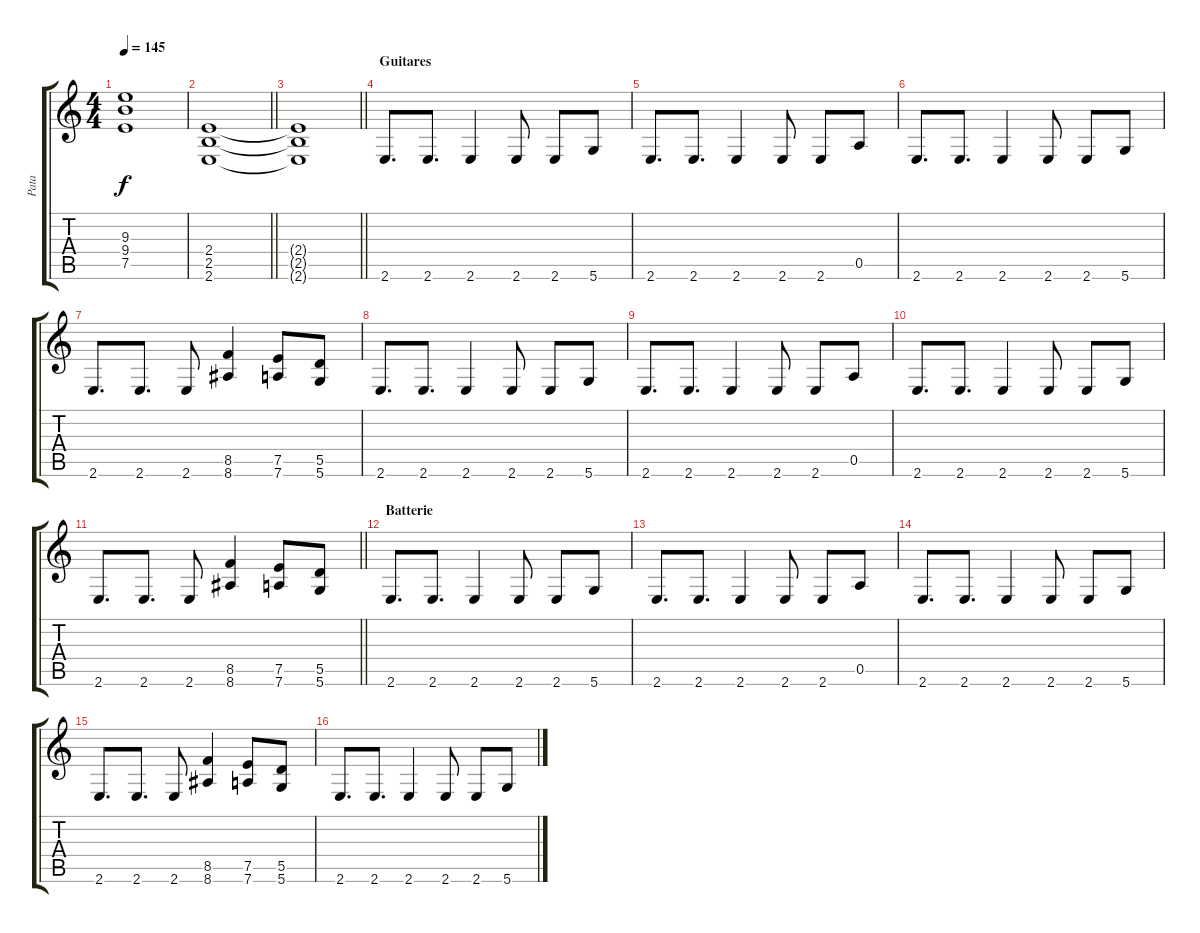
\track ("Pata" "Pata") {instrument overdrivenguitar}
\staff {score tabs}
\tuning (E4 B3 G3 D3 A2 D2) {hide}
\ts (4 4)
\tempo 145
\clef g2
\ks c
(9.3{t} 9.4{t} 7.5{t}).1{dy f} |
\barLineRight lightlight
(2.4 2.5 2.6).1 |
\section ("" "")
\barLineRight lightlight
(2.4{t} 2.5{t} 2.6{t}).1 |
\section ("" "Guitares")
2.6.8{d} 2.6.8{d} 2.6.4 2.6.8 2.6.8 5.6.8 |
2.6.8{d} 2.6.8{d} 2.6.4 2.6.8 2.6.8 0.5.8 |
2.6.8{d} 2.6.8{d} 2.6.4 2.6.8 2.6.8 5.6.8 |
2.6.8{d} 2.6.8{d} 2.6.8 (8.5 8.6).4 (7.5 7.6).8 (5.5 5.6).8 |
2.6.8{d} 2.6.8{d} 2.6.4 2.6.8 2.6.8 5.6.8 |
2.6.8{d} 2.6.8{d} 2.6.4 2.6.8 2.6.8 0.5.8 |
2.6.8{d} 2.6.8{d} 2.6.4 2.6.8 2.6.8 5.6.8 |
\barLineRight lightlight
2.6.8{d} 2.6.8{d} 2.6.8 (8.5 8.6).4 (7.5 7.6).8 (5.5 5.6).8 |
\section ("" "Batterie")
2.6.8{d} 2.6.8{d} 2.6.4 2.6.8 2.6.8 5.6.8 |
2.6.8{d} 2.6.8{d} 2.6.4 2.6.8 2.6.8 0.5.8 |
2.6.8{d} 2.6.8{d} 2.6.4 2.6.8 2.6.8 5.6.8 |
2.6.8{d} 2.6.8{d} 2.6.8 (8.5 8.6).4 (7.5 7.6).8 (5.5 5.6).8 |
2.6.8{d} 2.6.8{d} 2.6.4 2.6.8 2.6.8 5.6.8
